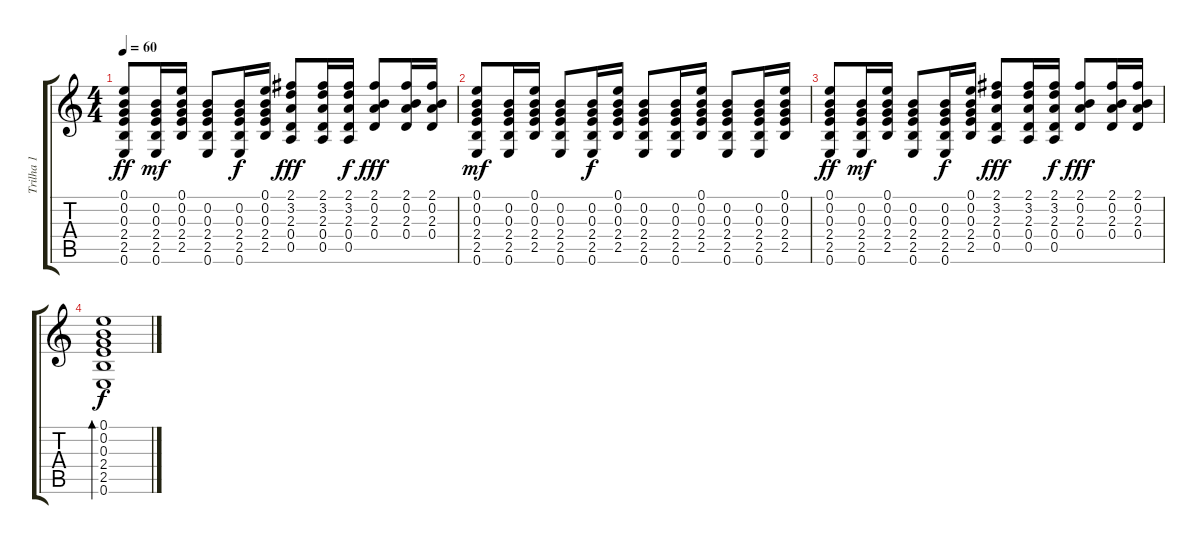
\track ("Trilha 1" "Trilha 1") {instrument acousticguitarnylon}
\staff {score tabs}
\tuning (E4 B3 G3 D3 A2 E2) {hide}
\ts (4 4)
\tempo 60
\clef g2
\ks c
(0.1 0.2 0.3 2.4 2.5 0.6).8{dy ff} (0.2 0.3 2.4 2.5 0.6).16{dy mf} (0.1 0.2 0.3 2.4 2.5).16 (0.2 0.3 2.4 2.5 0.6).8 (0.2 0.3 2.4 2.5 0.6).16{dy f} (0.1 0.2 0.3 2.4 2.5).16 (2.1 3.2 2.3 0.4 0.5).8{dy fff} (2.1 3.2 2.3 0.4 0.5).16 (2.1 3.2 2.3 0.4 0.5).16{dy f} (2.1 0.2 2.3 0.4).8{dy fff} (2.1 0.2 2.3 0.4).16 (2.1 0.2 2.3 0.4).16 |
(0.1 0.2 0.3 2.4 2.5 0.6).8{dy mf} (0.2 0.3 2.4 2.5 0.6).16 (0.1 0.2 0.3 2.4 2.5).16 (0.2 0.3 2.4 2.5 0.6).8 (0.2 0.3 2.4 2.5 0.6).16{dy f} (0.1 0.2 0.3 2.4 2.5).16 (0.2 0.3 2.4 2.5 0.6).8 (0.2 0.3 2.4 2.5 0.6).16 (0.1 0.2 0.3 2.4 2.5).16 (0.2 0.3 2.4 2.5 0.6).8 (0.2 0.3 2.4 2.5 0.6).16 (0.1 0.2 0.3 2.4 2.5).16 |
(0.1 0.2 0.3 2.4 2.5 0.6).8{dy ff} (0.2 0.3 2.4 2.5 0.6).16{dy mf} (0.1 0.2 0.3 2.4 2.5).16 (0.2 0.3 2.4 2.5 0.6).8 (0.2 0.3 2.4 2.5 0.6).16{dy f} (0.1 0.2 0.3 2.4 2.5).16 (2.1 3.2 2.3 0.4 0.5).8{dy fff} (2.1 3.2 2.3 0.4 0.5).16 (2.1 3.2 2.3 0.4 0.5).16{dy f} (2.1 0.2 2.3 0.4).8{dy fff} (2.1 0.2 2.3 0.4).16 (2.1 0.2 2.3 0.4).16 |
(0.1 0.2 0.3 2.4 2.5 0.6).1{bd 120 dy f}
